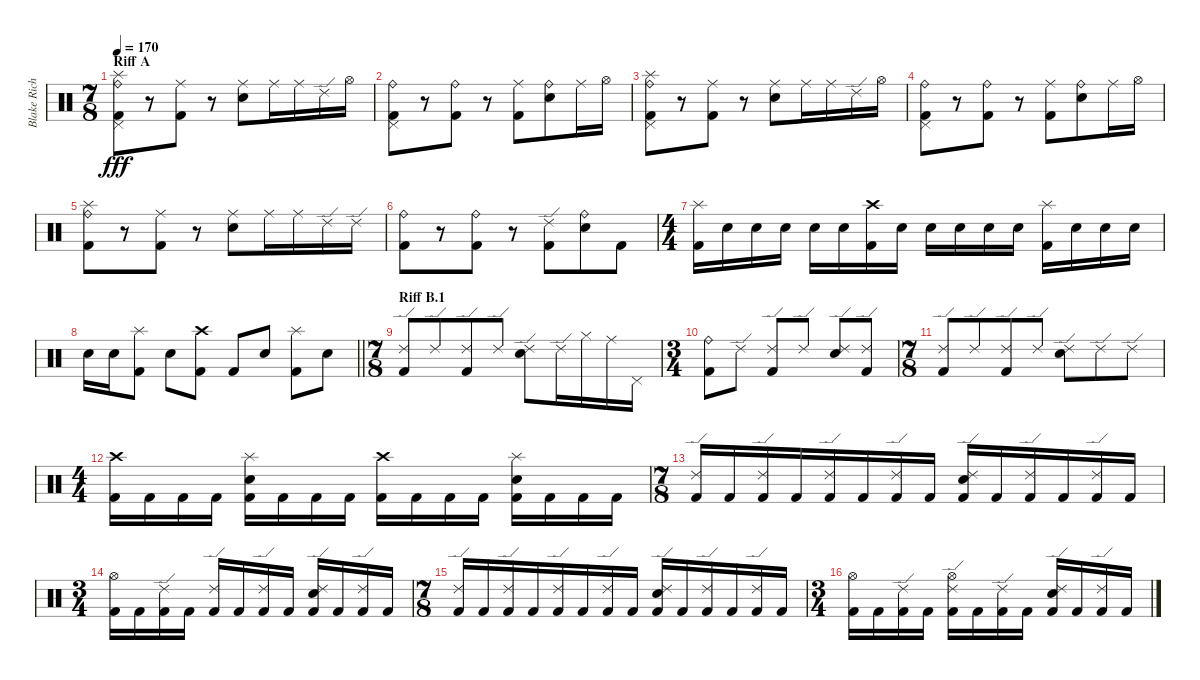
\track ("Blake Richardson" "Blake Rich") {instrument percussion}
\staff {score}
\articulation defaults
\ts (7 8)
\section ("" "Riff A")
\tempo 170
\clef neutral
\ks c
("Splash (hit)" "Ride (bell)" "Pedal Hi-Hat (hit)" "Kick (hit) 2").8{dy fff} r.8 ("Ride (middle)" "Kick (hit) 2").8 r.8 ("Ride (middle)" "Snare (hit) 2").8 "Ride (middle)".16 "Ride (middle)".16 "Ride (edge) 2".16 "Hi-Hat (open)".16 |
("Ride (bell)" "Pedal Hi-Hat (hit)" "Kick (hit) 2").8 r.8 ("Ride (bell)" "Kick (hit) 2").8 r.8 ("Ride (middle)" "Kick (hit) 2").8 ("Ride (bell)" "Snare (hit) 2").8 "Ride (middle)".16 "Hi-Hat (open)".16 |
("Splash (hit)" "Ride (bell)" "Pedal Hi-Hat (hit)" "Kick (hit) 2").8 r.8 ("Ride (middle)" "Kick (hit) 2").8 r.8 ("Ride (middle)" "Snare (hit) 2").8 "Ride (middle)".16 "Ride (middle)".16 "Ride (edge) 2".16 "Hi-Hat (open)".16 |
("Ride (bell)" "Pedal Hi-Hat (hit)" "Kick (hit) 2").8 r.8 ("Ride (bell)" "Kick (hit) 2").8 r.8 ("Ride (middle)" "Kick (hit) 2").8 ("Ride (bell)" "Snare (hit) 2").8 "Ride (middle)".16 "Hi-Hat (open)".16 |
("Splash (hit)" "Ride (bell)" "Kick (hit) 2").8 r.8 ("Ride (middle)" "Kick (hit) 2").8 r.8 ("Ride (middle)" "Snare (hit) 2").8 "Ride (middle)".16 "Ride (middle)".16 "Ride (edge) 2".16 "Ride (edge) 2".16 |
("Ride (bell)" "Kick (hit) 2").8 r.8 ("Ride (bell)" "Kick (hit) 2").8 r.8 ("Ride (edge) 2" "Kick (hit) 2").8 ("Ride (bell)" "Snare (hit) 2").8 "Kick (hit) 2".8 |
\ts (4 4)
("Splash (hit)" "Kick (hit) 2").16 "Snare (hit) 2".16 "Snare (hit) 2".16 "Snare (hit) 2".16 "Snare (hit) 2".16 "Snare (hit) 2".16 ("Crash high (hit)" "Kick (hit) 2").16 "Snare (hit) 2".16 "Snare (hit) 2".16 "Snare (hit) 2".16 "Snare (hit) 2".16 "Snare (hit) 2".16 ("Splash (hit)" "Kick (hit) 2").16 "Snare (hit) 2".16 "Snare (hit) 2".16 "Snare (hit) 2".16 |
\barLineRight lightlight "Snare (hit) 2".16 "Snare (hit) 2".16
("Splash (hit)" "Kick (hit) 2").8 "Snare (hit) 2".8 ("Crash high (hit)" "Kick (hit) 2").8 "Kick (hit) 2".8 "Snare (hit) 2".8 ("Splash (hit)" "Kick (hit) 2").8 "Snare (hit) 2".8 |
\ts (7 8)
\section ("" "Riff B.1")
("Ride (edge) 2" "Kick (hit) 2").8 "Ride (edge) 2".8 ("Ride (edge) 2" "Kick (hit) 2").8 "Ride (edge) 2".8 ("Ride (edge) 2" "Snare (hit) 2").8 "Ride (edge) 2".16 "Hi-Hat (closed)".16 "Ride (middle)".16 "Pedal Hi-Hat (hit)".16 |
\ts (3 4)
("Ride (bell)" "Kick (hit) 2").8 "Ride (edge) 2".8 ("Ride (edge) 2" "Kick (hit) 2").8 "Ride (edge) 2".8 ("Ride (edge) 2" "Snare (hit) 2").8 ("Ride (edge) 2" "Kick (hit) 2").8 |
\ts (7 8)
("Ride (edge) 2" "Kick (hit) 2").8 "Ride (edge) 2".8 ("Ride (edge) 2" "Kick (hit) 2").8 "Ride (edge) 2".8 ("Ride (edge) 2" "Snare (hit) 2").8 "Ride (edge) 2".8 "Ride (edge) 2".8 |
\ts (4 4)
("Crash high (hit)" "Kick (hit) 2").16 "Kick (hit) 2".16 "Kick (hit) 2".16 "Kick (hit) 2".16 ("Splash (hit)" "Snare (hit) 2" "Kick (hit) 2").16 "Kick (hit) 2".16 "Kick (hit) 2".16 "Kick (hit) 2".16 ("Crash high (hit)" "Kick (hit) 2").16 "Kick (hit) 2".16 "Kick (hit) 2".16 "Kick (hit) 2".16 ("Splash (hit)" "Snare (hit) 2" "Kick (hit) 2").16 "Kick (hit) 2".16 "Kick (hit) 2".16 "Kick (hit) 2".16 |
\ts (7 8)
("Ride (edge) 2" "Kick (hit) 2").16 "Kick (hit) 2".16 ("Ride (edge) 2" "Kick (hit) 2").16 "Kick (hit) 2".16 ("Ride (edge) 2" "Kick (hit) 2").16 "Kick (hit) 2".16 ("Ride (edge) 2" "Kick (hit) 2").16 "Kick (hit) 2".16 ("Ride (edge) 2" "Snare (hit) 2" "Kick (hit) 2").16 "Kick (hit) 2".16 ("Ride (edge) 2" "Kick (hit) 2").16 "Kick (hit) 2".16 ("Ride (edge) 2" "Kick (hit) 2").16 "Kick (hit) 2".16 |
\ts (3 4)
("Hi-Hat (open)" "Kick (hit) 2").16 "Kick (hit) 2".16 ("Ride (edge) 2" "Kick (hit) 2").16 "Kick (hit) 2".16 ("Ride (edge) 2" "Kick (hit) 2").16 "Kick (hit) 2".16 ("Ride (edge) 2" "Kick (hit) 2").16 "Kick (hit) 2".16 ("Ride (edge) 2" "Snare (hit) 2" "Kick (hit) 2").16 "Kick (hit) 2".16 ("Ride (edge) 2" "Kick (hit) 2").16 "Kick (hit) 2".16 |
\ts (7 8)
("Ride (edge) 2" "Kick (hit) 2").16 "Kick (hit) 2".16 ("Ride (edge) 2" "Kick (hit) 2").16 "Kick (hit) 2".16 ("Ride (edge) 2" "Kick (hit) 2").16 "Kick (hit) 2".16 ("Ride (edge) 2" "Kick (hit) 2").16 "Kick (hit) 2".16 ("Ride (edge) 2" "Snare (hit) 2" "Kick (hit) 2").16 "Kick (hit) 2".16 ("Ride (edge) 2" "Kick (hit) 2").16 "Kick (hit) 2".16 ("Ride (edge) 2" "Kick (hit) 2").16 "Kick (hit) 2".16 |
\ts (3 4)
("Hi-Hat (open)" "Kick (hit) 2").16 "Kick (hit) 2".16 ("Ride (edge) 2" "Kick (hit) 2").16 "Kick (hit) 2".16 ("Ride (edge) 2" "Hi-Hat (open)" "Kick (hit) 2").16 "Kick (hit) 2".16 ("Ride (edge) 2" "Kick (hit) 2").16 "Kick (hit) 2".16 ("Ride (edge) 2" "Snare (hit) 2" "Kick (hit) 2").16 "Kick (hit) 2".16 ("Ride (edge) 2" "Kick (hit) 2").16 "Kick (hit) 2".16
